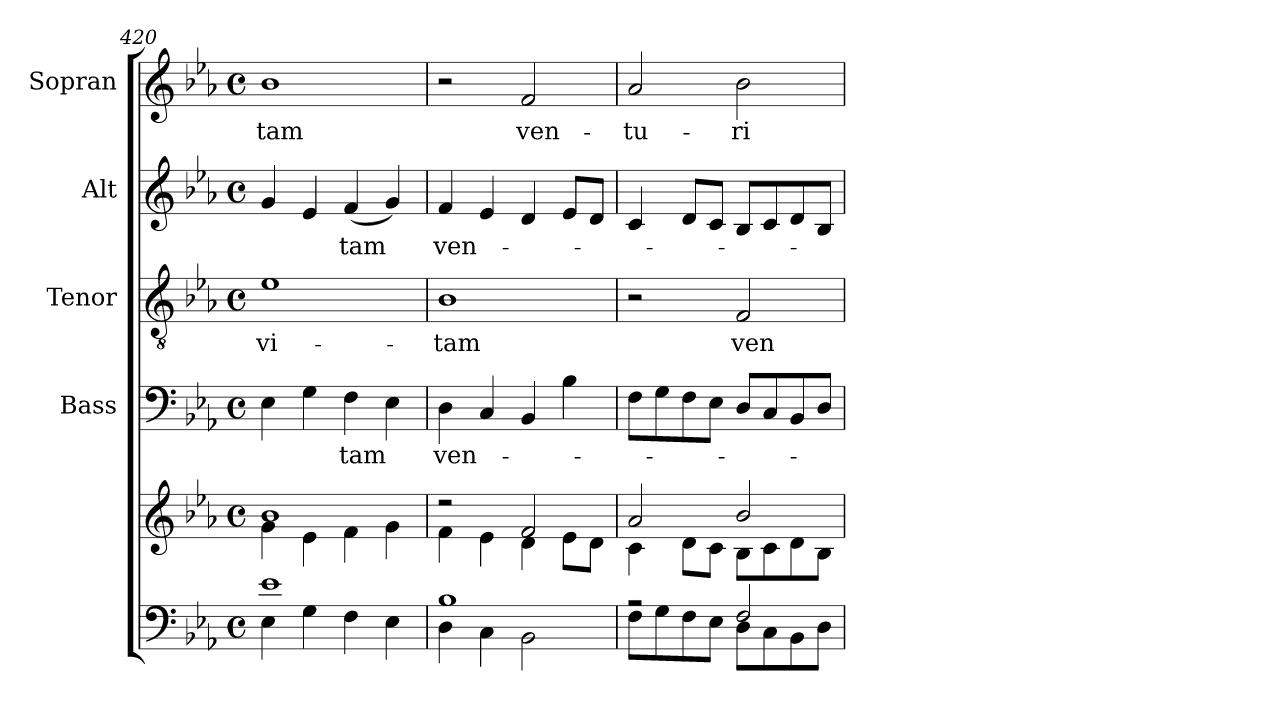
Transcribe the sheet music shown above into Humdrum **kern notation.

**kern	**kern	**kern	**text	**kern	**text	**kern	**text	**kern	**text
*part5	*part5	*part4	*part4	*part3	*part3	*part2	*part2	*part1	*part1
*staff6	*staff5	*staff4	*staff4	*staff3	*staff3	*staff2	*staff2	*staff1	*staff1
*	*	*I"Bass	*	*I"Tenor	*	*I"Alt	*	*I"Sopran	*
*	*	*I'B.	*	*I'T.	*	*I'A.	*	*I'S.	*
*clefF4	*clefG2	*clefF4	*	*clefGv2	*	*clefG2	*	*clefG2	*
*k[b-e-a-]	*k[b-e-a-]	*k[b-e-a-]	*	*k[b-e-a-]	*	*k[b-e-a-]	*	*k[b-e-a-]	*
*E-:	*E-:	*E-:	*	*E-:	*	*E-:	*	*E-:	*
*M4/4	*M4/4	*M4/4	*	*M4/4	*	*M4/4	*	*M4/4	*
*met(c)	*met(c)	*met(c)	*	*met(c)	*	*met(c)	*	*met(c)	*
=420	=420	=420	=420	=420	=420	=420	=420	=420	=420
*^	*^	*	*	*	*	*	*	*	*
!	!	!	!	!	!	!	!LO:LY:b	!	!	!	!LO:LY:b
1e-	4E-\	1b-	4g\	4E-\	.	1e-	vi-	4g/	.	1b-	-tam
.	4G\	.	4e-\	4G\	.	.	.	4e-/	.	.	.
!	!	!	!	!	!LO:LY:b	!	!	!	!LO:LY:b	!	!
.	4F\	.	4f\	4F\	-tam	.	.	(<4f/	-tam	.	.
.	4E-\	.	4g\	4E-\	.	.	.	4g/)	.	.	.
=421	=421	=421	=421	=421	=421	=421	=421	=421	=421	=421	=421
!	!	!	!	!	!LO:LY:b	!	!LO:LY:b	!	!LO:LY:b	!	!
1B-	4D\	2r	4f\	4D\	ven-	1B-	-tam	4f/	ven-	2r	.
.	4C\	.	4e-\	4C/	.	.	.	4e-/	.	.	.
!	!	!	!	!	!	!	!	!	!	!	!LO:LY:b
.	2BB-\	2f/	4d\	4BB-/	.	.	.	4d/	.	2f/	ven-
.	.	.	8e-\L	4B-\	.	.	.	8e-/L	.	.	.
.	.	.	8d\J	.	.	.	.	8d/J	.	.	.
!!LO:LB:g=z
=422	=422	=422	=422	=422	=422	=422	=422	=422	=422	=422	=422
!	!	!	!	!	!	!	!	!	!	!	!LO:LY:b
2rB	8F\L	2a-/	4c\	8F\L	.	2r	.	4c/	.	2a-/	-tu-
.	8G\	.	.	8G\	.	.	.	.	.	.	.
.	8F\	.	8d\L	8F\	.	.	.	8d/L	.	.	.
.	8E-\J	.	8c\J	8E-\J	.	.	.	8c/J	.	.	.
!	!	!	!	!	!	!	!LO:LY:b	!	!	!	!LO:LY:b
2F/	8D\L	2b-/	8B-\L	8D/L	.	2F/	ven-	8B-/L	.	2b-\	-ri
.	8C\	.	8c\	8C/	.	.	.	8c/	.	.	.
.	8BB-\	.	8d\	8BB-/	.	.	.	8d/	.	.	.
.	8D\J	.	8B-\J	8D/J	.	.	.	8B-/J	.	.	.
*v	*v	*	*	*	*	*	*	*	*	*	*
*	*v	*v	*	*	*	*	*	*	*	*
=	=	=	=	=	=	=	=	=	=
*-	*-	*-	*-	*-	*-	*-	*-	*-	*-
